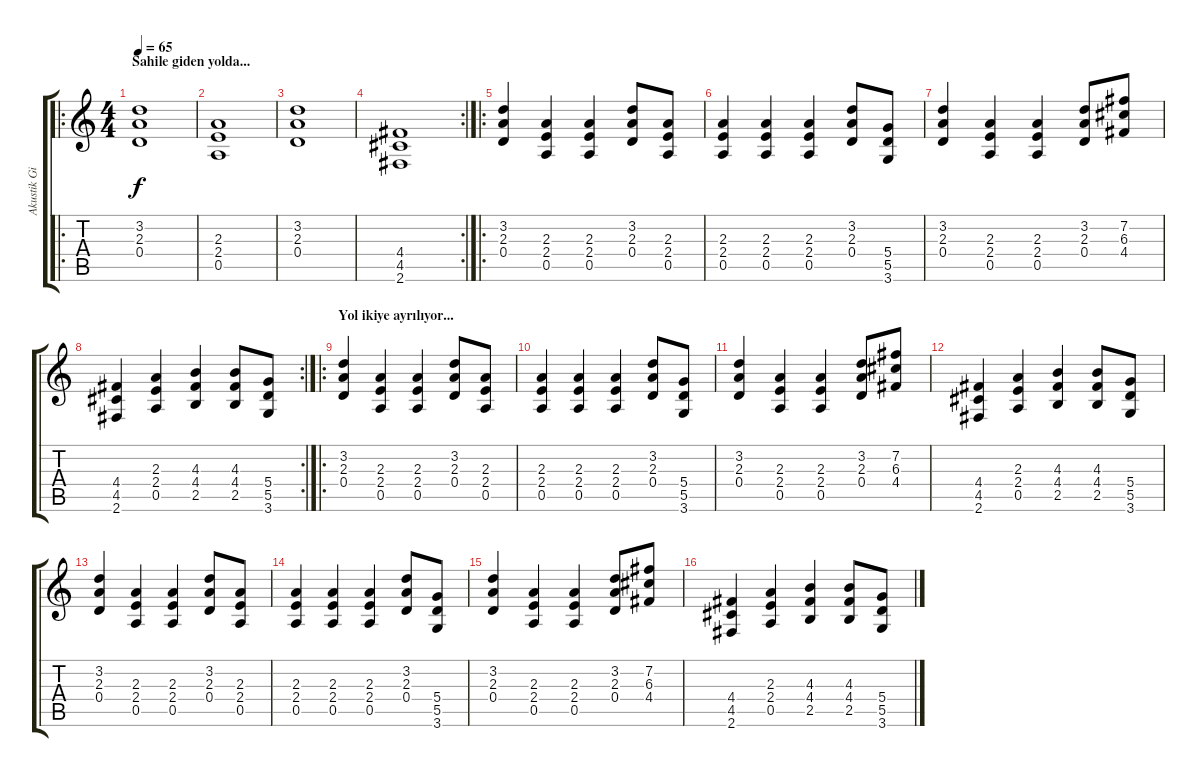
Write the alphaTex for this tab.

\track ("Akustik Gitar (Akorlar)" "Akustik Gi") {instrument acousticguitarnylon}
\staff {score tabs}
\tuning (E4 B3 G3 D3 A2 E2) {hide}
\ro
\ts (4 4)
\section ("" "Sahile giden yolda...")
\tempo 65
\clef g2
\ks c
(3.2 2.3 0.4).1{dy f instrument acousticguitarnylon} |
(2.3 2.4 0.5).1 |
(3.2 2.3 0.4).1 |
\rc 2
(4.4 4.5 2.6).1 |
\ro
(3.2 2.3 0.4).4 (2.3 2.4 0.5).4 (2.3 2.4 0.5).4 (3.2 2.3 0.4).8 (2.3 2.4 0.5).8 |
(2.3 2.4 0.5).4 (2.3 2.4 0.5).4 (2.3 2.4 0.5).4 (3.2 2.3 0.4).8 (5.4 5.5 3.6).8 |
(3.2 2.3 0.4).4 (2.3 2.4 0.5).4 (2.3 2.4 0.5).4 (3.2 2.3 0.4).8 (7.2 6.3 4.4).8 |
\rc 2
(4.4 4.5 2.6).4 (2.3 2.4 0.5).4 (4.3 4.4 2.5).4 (4.3 4.4 2.5).8 (5.4 5.5 3.6).8 |
\ro
\section ("" "Yol ikiye ayrılıyor...")
(3.2 2.3 0.4).4 (2.3 2.4 0.5).4 (2.3 2.4 0.5).4 (3.2 2.3 0.4).8 (2.3 2.4 0.5).8 |
(2.3 2.4 0.5).4 (2.3 2.4 0.5).4 (2.3 2.4 0.5).4 (3.2 2.3 0.4).8 (5.4 5.5 3.6).8 |
(3.2 2.3 0.4).4 (2.3 2.4 0.5).4 (2.3 2.4 0.5).4 (3.2 2.3 0.4).8 (7.2 6.3 4.4).8 |
(4.4 4.5 2.6).4 (2.3 2.4 0.5).4 (4.3 4.4 2.5).4 (4.3 4.4 2.5).8 (5.4 5.5 3.6).8 |
(3.2 2.3 0.4).4 (2.3 2.4 0.5).4 (2.3 2.4 0.5).4 (3.2 2.3 0.4).8 (2.3 2.4 0.5).8 |
(2.3 2.4 0.5).4 (2.3 2.4 0.5).4 (2.3 2.4 0.5).4 (3.2 2.3 0.4).8 (5.4 5.5 3.6).8 |
(3.2 2.3 0.4).4 (2.3 2.4 0.5).4 (2.3 2.4 0.5).4 (3.2 2.3 0.4).8 (7.2 6.3 4.4).8 |
(4.4 4.5 2.6).4 (2.3 2.4 0.5).4 (4.3 4.4 2.5).4 (4.3 4.4 2.5).8 (5.4 5.5 3.6).8
